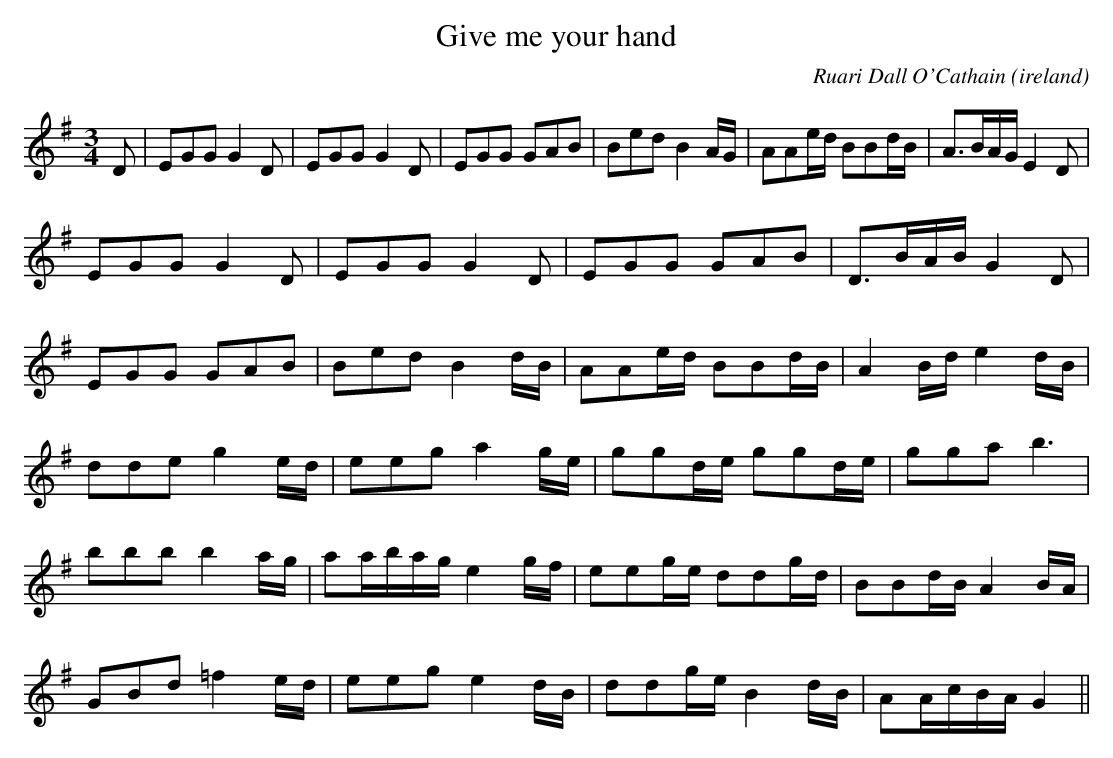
X:1
T:Give me your hand
O:ireland
M:3/4
C:Ruari Dall O'Cathain
K:G
D|\
EGG G2D|EGG G2D|\
EGG GAB|Bed B2A/G/|\
AAe/d/ BBd/B/|A>BA/G/ E2D|
EGG G2D|EGG G2D|\
EGG GAB|D>BA/B/ G2D|
EGG GAB|Bed B2d/B/|\
AAe/d/ BBd/B/|A2B/d/ e2d/B/|
dde g2e/d/|eeg a2g/e/|\
ggd/e/ ggd/e/|gga b3|
bbb b2a/g/|aa/b/a/g/ e2g/f/|\
eeg/e/ ddg/d/|BBd/B/A2B/A/|
GBd =f2e/d/|eeg e2d/B/|\
ddg/e/ B2d/B/|AA/c/B/A/ G2||
